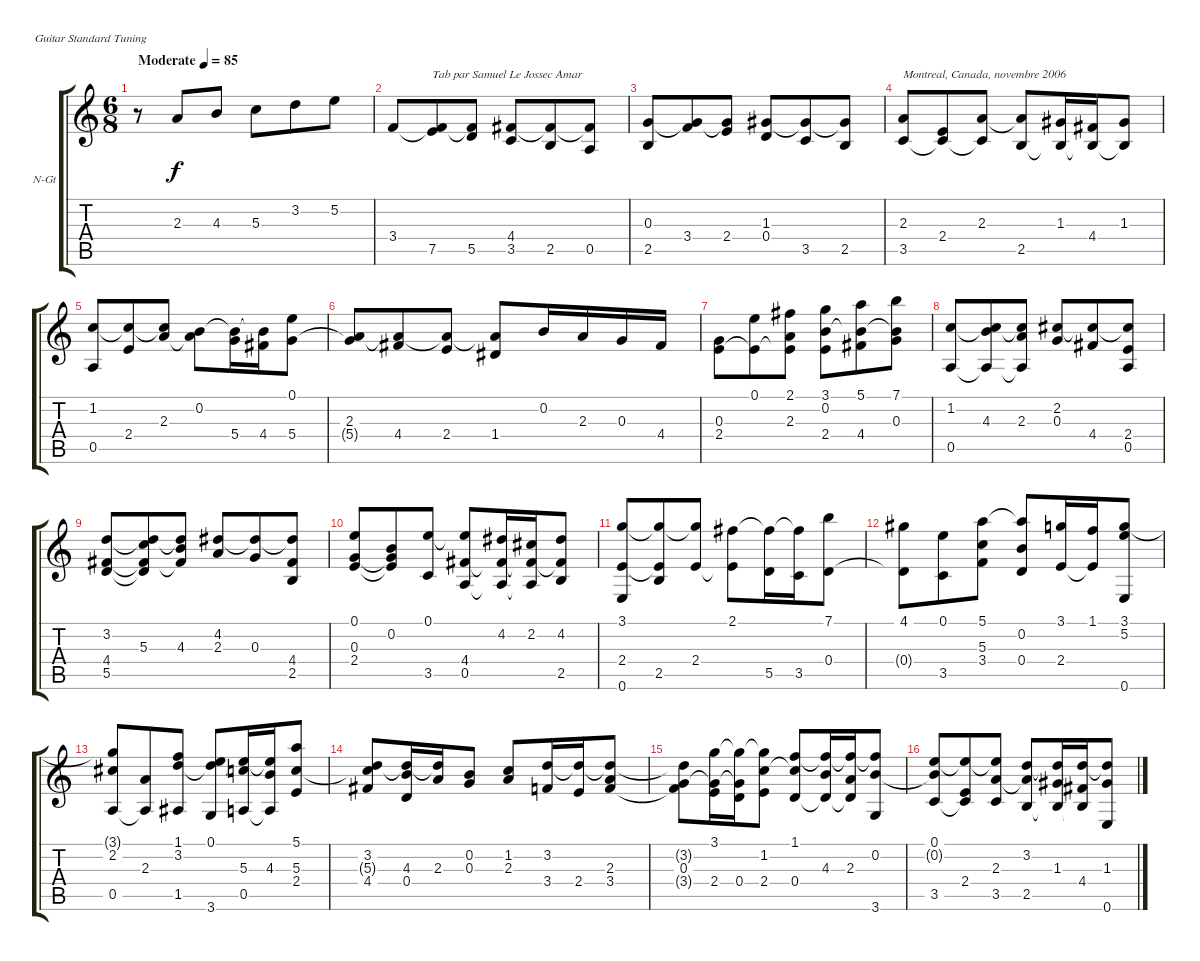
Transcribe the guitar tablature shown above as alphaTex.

\bracketExtendMode groupsimilarinstruments
\firstSystemTrackNameOrientation horizontal
\otherSystemsTrackNameOrientation horizontal
\track ("Track 1" "N-Gt") {instrument acousticguitarnylon}
\staff {score tabs}
\tuning (E4 B3 G3 D3 A2 E2)
\ts (6 8)
\beaming (8 3 3)
\tempo (85 "Moderate")
\clef g2
\ks c
r.8{dy f instrument acousticguitarnylon} 2.3.8 4.3.8 5.3.8 3.2.8 5.2.8 |
3.4.8 (7.5 3.4{t}).8{txt "Tab par Samuel Le Jossec Amar"} (3.4{t} 5.5).8 (4.4 3.5).8 (2.5 4.4{t}).8 (4.4{t} 0.5).8 |
(0.3 2.5).8 (3.4 0.3{t}).8 (0.3{t} 2.4).8 (1.3 0.4).8 (3.5 1.3{t}).8 (1.3{t} 2.5).8 |
(2.3 3.5).8{txt "Montreal, Canada, novembre 2006"} (2.4 3.5{t}).8 (2.3 3.5{t}).8 (2.3{t} 2.5).8 (1.3 2.5{t}).16 (4.4 2.5{t}).16 (1.3 2.5{t}).8 |
(1.2 0.5).8 (2.4 1.2{t}).8 (1.2{t} 2.3).8 (0.2 2.3{t}).8 (5.4 0.2{t}).16 (0.2{t} 4.4).16 (0.1 5.4).8 |
(2.3 5.4{t}).8 (4.4 2.3{t}).8 (2.4 2.3{t}).8 (2.3{t} 1.4).8 0.2.16 2.3.16 0.3.16 4.4.16 |
(0.3 2.4).8 (0.1 2.4{t}).8 (2.1 2.3 2.4{t}).8 (3.1 0.2 2.4).8 (5.1 4.4 0.2{t}).8 (7.1 0.2{t} 0.3).8 |
(1.2 0.5).8 (4.3 1.2{t} 0.5{t}).8 (1.2{t} 2.3 0.5{t}).8 (2.2 0.3).8 (4.4 2.2{t}).8 (2.2{t} 2.4 0.5).8 |
(3.2 4.4 5.5).8 (5.3 5.5{t} 3.2{t} 4.4{t}).8 (3.2{t} 4.3 4.4{t}).8 (4.2 2.3).8 (0.3 4.2{t}).8 (4.2{t} 4.4 2.5).8 |
(0.1 0.3 2.4).8 (0.2 0.3{t} 2.4{t}).8 (0.1 3.5).8 (0.1{t} 4.4 0.5).8 (4.2 0.5{t} 4.4{t}).16 (2.2 0.5{t} 4.4{t}).16 (4.2 4.4{t} 2.5).8 |
(3.1 2.4 0.6).8 (2.4{t} 2.5 3.1{t}).8 (3.1{t} 2.4).8 (2.1 2.4{t}).8 (5.5 2.1{t}).16 (2.1{t} 3.5).16 (7.1 0.4).8 |
(4.1 0.4{t}).8 (0.1 3.5).8 (5.1 5.3 3.4).8 (5.1{t} 0.2 0.4).8 (3.1 2.4).16 (1.1 2.4{t}).16 (3.1 5.2 0.6).8 |
(3.1{t} 2.2 0.5).8 (2.3 0.5{t}).8 (1.1 3.2 1.5).8 (0.1 3.2{t} 3.6).8 (5.3 0.5 0.1{t}).16 (0.1{t} 4.3 0.5{t}).16 (5.1 5.3 2.4).8 |
(3.2 5.3{t} 4.4).8 (4.3 0.4 3.2{t}).16 (3.2{t} 2.3).16 (0.2 0.3).8 (1.2 2.3).8 (3.2 3.4).16 (2.4 3.2{t}).16 (2.3 3.4 3.2{t}).8 |
(3.2{t} 0.3 3.4{t}).8 (3.1 2.4 0.3{t}).16 (0.3{t} 0.4 3.1{t}).16 (3.1{t} 1.2 2.4).8 (1.1 1.2{t} 0.4).8 (4.3 0.4{t} 1.1{t}).16 (2.3 0.4{t} 1.1{t}).16 (1.1{t} 0.2 3.6).8 |
(0.1 0.2{t} 3.5).8 (2.4 3.5{t} 0.1{t}).8 (0.1{t} 2.3 3.5).8 (3.2 2.3{t} 2.5).8 (1.3 2.5{t} 3.2{t}).16 (4.4 2.5{t} 3.2{t}).16 (3.2{t} 1.3 0.6).8
